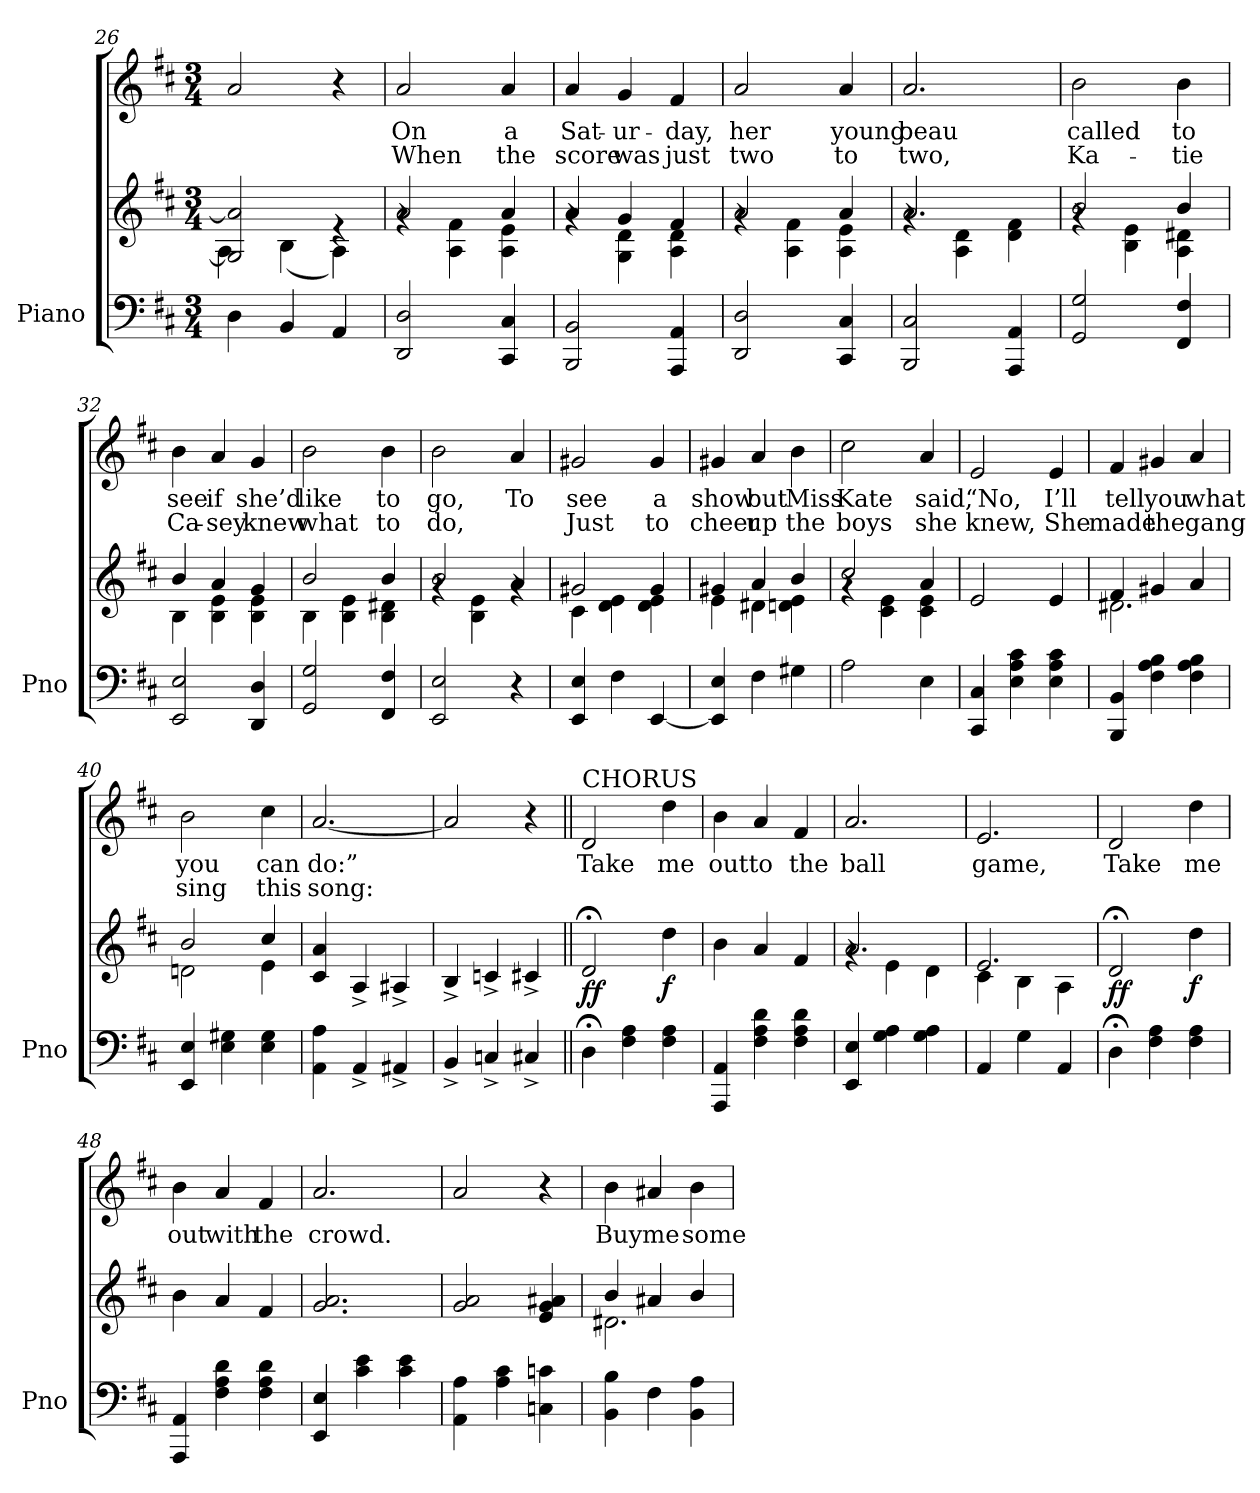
**kern	**kern	**dynam	**kern	**text	**text
*part2	*part2	*part2	*part1	*part1	*part1
*staff3	*staff2	*staff2/3	*staff1	*staff1	*staff1
*I"Piano	*	*	*	*	*
*I'Pno	*	*	*	*	*
!!LO:PB:g=z
*clefF4	*clefG2	*	*clefG2	*	*
*k[f#c#]	*k[f#c#]	*	*k[f#c#]	*	*
*M3/4	*M3/4	*	*M3/4	*	*
=26	=26	=26	=26	=26	=26
*	*^	*	*	*	*
4D\	2G/] 2a/]	4A\	.	2a/	.	.
4BB/	.	(<4B\	.	.	.	.
4AA/	4re	4A\)	.	4r	.	.
=27	=27	=27	=27	=27	=27	=27
!	!	!	!	!	!LO:LY:b	!LO:LY:b
2DD/ 2D/	2a/	4rg	.	2a/	On	When
.	.	4A\ 4f#\	.	.	.	.
!	!	!	!	!	!LO:LY:b	!LO:LY:b
4CC#/ 4C#/	4a/	4A\ 4e\	.	4a/	a	the
=28	=28	=28	=28	=28	=28	=28
!	!	!	!	!	!LO:LY:b	!LO:LY:b
2BBB/ 2BB/	4a/	4rg	.	4a/	Sat-	score
!	!	!	!	!	!LO:LY:b	!LO:LY:b
.	4g/	4G\ 4d\	.	4g/	-ur-	was
!	!	!	!	!	!LO:LY:b	!LO:LY:b
4AAA/ 4AA/	4f#/	4A\ 4d\	.	4f#/	-day,	just
=29	=29	=29	=29	=29	=29	=29
!	!	!	!	!	!LO:LY:b	!LO:LY:b
2DD/ 2D/	2a/	4rg	.	2a/	her	two
.	.	4A\ 4f#\	.	.	.	.
!	!	!	!	!	!LO:LY:b	!LO:LY:b
4CC#/ 4C#/	4a/	4A\ 4e\	.	4a/	young	to
=30	=30	=30	=30	=30	=30	=30
!	!	!	!	!	!LO:LY:b	!LO:LY:b
2BBB/ 2C#/	2.a/	4rg	.	2.a/	beau	two,
.	.	4A\ 4d\	.	.	.	.
4AAA/ 4AA/	.	4d\ 4f#\	.	.	.	.
=31	=31	=31	=31	=31	=31	=31
!	!	!	!	!	!LO:LY:b	!LO:LY:b
2GG/ 2G/	2b/	4rg	.	2b\	called	Ka-
.	.	4B\ 4e\	.	.	.	.
!	!	!	!	!	!LO:LY:b	!LO:LY:b
4FF#/ 4F#/	4b/	4A\ 4d#X\	.	4b\	to	-tie
=32	=32	=32	=32	=32	=32	=32
!	!	!	!	!	!LO:LY:b	!LO:LY:b
2EE/ 2E/	4b/	4B\	.	4b\	see	Ca-
!	!	!	!	!	!LO:LY:b	!LO:LY:b
.	4a/	4B\ 4e\	.	4a/	if	-sey
!	!	!	!	!	!LO:LY:b	!LO:LY:b
4DD/ 4D/	4g/	4B\ 4e\	.	4g/	she’d	knew
!!LO:LB:g=z
=33	=33	=33	=33	=33	=33	=33
!	!	!	!	!	!LO:LY:b	!LO:LY:b
2GG/ 2G/	2b/	4B\	.	2b\	like	what
.	.	4B\ 4e\	.	.	.	.
!	!	!	!	!	!LO:LY:b	!LO:LY:b
4FF#/ 4F#/	4b/	4B\ 4d#X\	.	4b\	to	to
=34	=34	=34	=34	=34	=34	=34
!	!	!	!	!	!LO:LY:b	!LO:LY:b
2EE/ 2E/	2b/	4rg	.	2b\	go,	do,
.	.	4B\ 4e\	.	.	.	.
!	!	!	!	!	!LO:LY:b	!
4r	4a/	4rg	.	4a/	To	.
=35	=35	=35	=35	=35	=35	=35
!	!	!	!	!	!LO:LY:b	!LO:LY:b
4EE/ 4E/	2g#X/	4c#\	.	2g#X/	see	Just
4F#\	.	4d\ 4e\	.	.	.	.
!	!	!	!	!	!LO:LY:b	!LO:LY:b
[4EE/	4g#/	4d\ 4e\	.	4g#/	a	to
=36	=36	=36	=36	=36	=36	=36
!	!	!	!	!	!LO:LY:b	!LO:LY:b
4EE/] 4E/	4g#X/	4e\	.	4g#X/	show	cheer
!	!	!	!	!	!LO:LY:b	!LO:LY:b
4F#\	4a/	4d#X\	.	4a/	but	up
!	!	!	!	!	!LO:LY:b	!LO:LY:b
4G#X\	4b/	4dn\ 4e\	.	4b\	Miss	the
=37	=37	=37	=37	=37	=37	=37
!	!	!	!	!	!LO:LY:b	!LO:LY:b
2A\	2cc#/	4rg	.	2cc#\	Kate	boys
.	.	4c#\ 4e\	.	.	.	.
!	!	!	!	!	!LO:LY:b	!LO:LY:b
4E\	4a/	4c#\ 4e\	.	4a/	said,	she
=38	=38	=38	=38	=38	=38	=38
!	!	!	!	!	!LO:LY:b	!LO:LY:b
*	*v	*v	*	*	*	*
4CC#/ 4C#/	2e/	.	2e/	“No,	knew,
4E\ 4A\ 4c#\	.	.	.	.	.
!	!	!	!	!LO:LY:b	!LO:LY:b
4E\ 4A\ 4c#\	4e/	.	4e/	I’ll	She
=39	=39	=39	=39	=39	=39
*	*^	*	*	*	*
!	!	!	!	!	!LO:LY:b	!LO:LY:b
4BBB/ 4BB/	4f#/	2.d#X\	.	4f#/	tell	made
!	!	!	!	!	!LO:LY:b	!LO:LY:b
4F#\ 4A\ 4B\	4g#X/	.	.	4g#X/	you	the
!	!	!	!	!	!LO:LY:b	!LO:LY:b
4F#\ 4A\ 4B\	4a/	.	.	4a/	what	gang
=40	=40	=40	=40	=40	=40	=40
!	!	!	!	!	!LO:LY:b	!LO:LY:b
4EE/ 4E/	2b/	2dn\	.	2b\	you	sing
4E\ 4G#X\	.	.	.	.	.	.
!	!	!	!	!	!LO:LY:b	!LO:LY:b
4E\ 4G#\	4cc#/	4e\	.	4cc#\	can	this
!!LO:LB:g=z
=41	=41	=41	=41	=41	=41	=41
!	!	!	!	!	!LO:LY:b	!LO:LY:b
*	*v	*v	*	*	*	*
4AA\ 4A\	4c#/ 4a/	.	[2.a/	do:”	song:
4AA^/	4A^/	.	.	.	.
4AA#X^/	4A#X^/	.	.	.	.
=42	=42	=42	=42	=42	=42
4BB^/	4B^/	.	2a/]	.	.
4Cn^/	4cn^/	.	.	.	.
4C#X^/	4c#X^/	.	4r	.	.
=43||	=43||	=43||	=43||	=43||	=43||
!	!	!	!LO:TX:a:t=CHORUS	!	!
!	!	!LO:DY:b	!	!LO:LY:b	!
4D;<\	2d;</	ff	2d/	Take	.
4F#\ 4A\	.	.	.	.	.
!	!	!LO:DY:b	!	!LO:LY:b	!
4F#\ 4A\	4dd\	f	4dd\	me	.
=44	=44	=44	=44	=44	=44
!	!	!	!	!LO:LY:b	!
4AAA/ 4AA/	4b\	.	4b\	out	.
!	!	!	!	!LO:LY:b	!
4F#\ 4A\ 4d\	4a/	.	4a/	to	.
!	!	!	!	!LO:LY:b	!
4F#\ 4A\ 4d\	4f#/	.	4f#/	the	.
=45	=45	=45	=45	=45	=45
*	*^	*	*	*	*
!	!	!	!	!	!LO:LY:b	!
4EE/ 4E/	2.a/	4rg	.	2.a/	ball	.
4G\ 4A\	.	4e\	.	.	.	.
4G\ 4A\	.	4d\	.	.	.	.
=46	=46	=46	=46	=46	=46	=46
!	!	!	!	!	!LO:LY:b	!
4AA/	2.e/	4c#\	.	2.e/	game,	.
4G\	.	4B\	.	.	.	.
4AA/	.	4A\	.	.	.	.
=47	=47	=47	=47	=47	=47	=47
!	!	!	!LO:DY:b	!	!LO:LY:b	!
*	*v	*v	*	*	*	*
4D;<\	2d;</	ff	2d/	Take	.
4F#\ 4A\	.	.	.	.	.
!	!	!LO:DY:b	!	!LO:LY:b	!
4F#\ 4A\	4dd\	f	4dd\	me	.
=48	=48	=48	=48	=48	=48
!	!	!	!	!LO:LY:b	!
4AAA/ 4AA/	4b\	.	4b\	out	.
!	!	!	!	!LO:LY:b	!
4F#\ 4A\ 4d\	4a/	.	4a/	with	.
!	!	!	!	!LO:LY:b	!
4F#\ 4A\ 4d\	4f#/	.	4f#/	the	.
=49	=49	=49	=49	=49	=49
!	!	!	!	!LO:LY:b	!
4EE/ 4E/	2.g/ 2.a/	.	2.a/	crowd.	.
4c#\ 4e\	.	.	.	.	.
4c#\ 4e\	.	.	.	.	.
!!LO:PB:g=z
=50	=50	=50	=50	=50	=50
4AA\ 4A\	2g/ 2a/	.	2a/	.	.
4A\ 4c#\	.	.	.	.	.
4Cn\ 4cn\	4e/ 4g/ 4a#X/	.	4r	.	.
=51	=51	=51	=51	=51	=51
*	*^	*	*	*	*
!	!	!	!	!	!LO:LY:b	!
4BB\ 4B\	4b/	2.d#X\	.	4b\	Buy	.
!	!	!	!	!	!LO:LY:b	!
4F#\	4a#X/	.	.	4a#X/	me	.
!	!	!	!	!	!LO:LY:b	!
4BB\ 4A\	4b/	.	.	4b\	some	.
*	*v	*v	*	*	*	*
=	=	=	=	=	=
*-	*-	*-	*-	*-	*-
